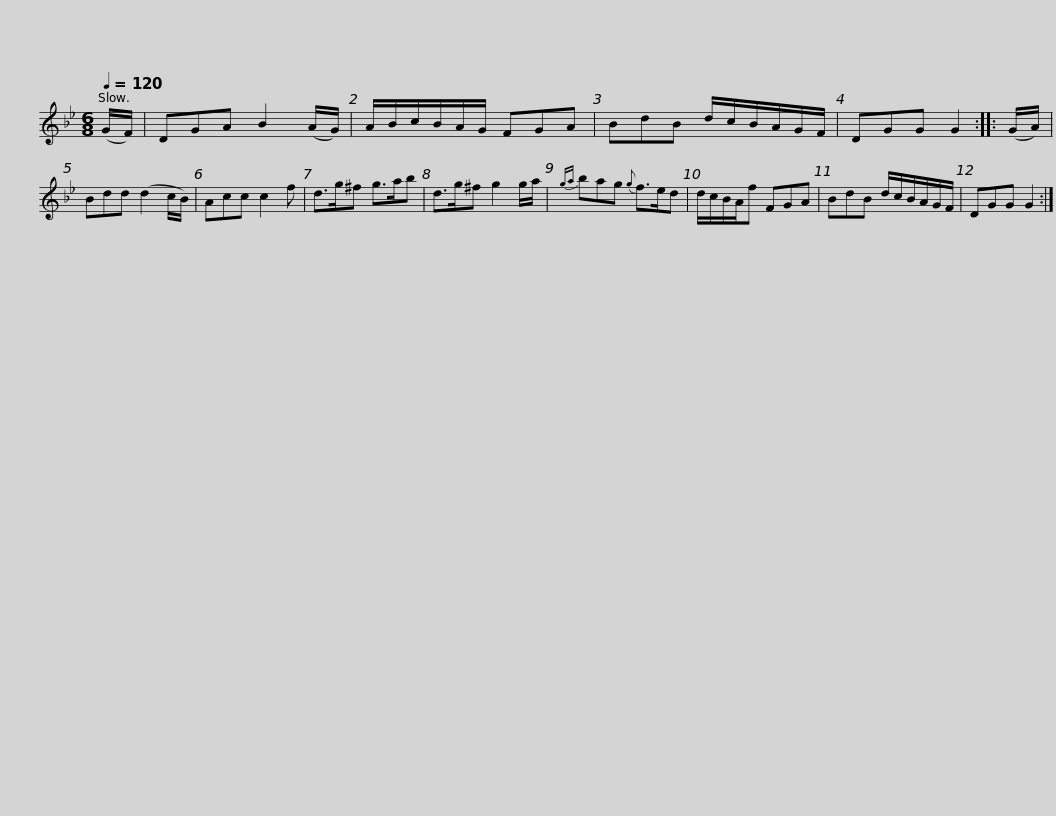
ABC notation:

X:1
L:1/8
Q:1/4=120
M:6/8
I:linebreak $
K:Gmin
V:1 treble
V:1
 (G/F/) | DGA B2 (A/G/) | A/B/c/B/A/G/ FGA | BdB d/c/B/A/G/F/ | DGG G2 :: %5
 (G/A/) | Bdd (d2 c/B/) | Acc c2 f |$ d>g^f g>ab | d>g^f g2 g/a/ | %10
{ga} bag{g} f>ed | d/c/B/A/f FGA | BdB d/c/B/A/G/F/ | DGG G2 :| %14
